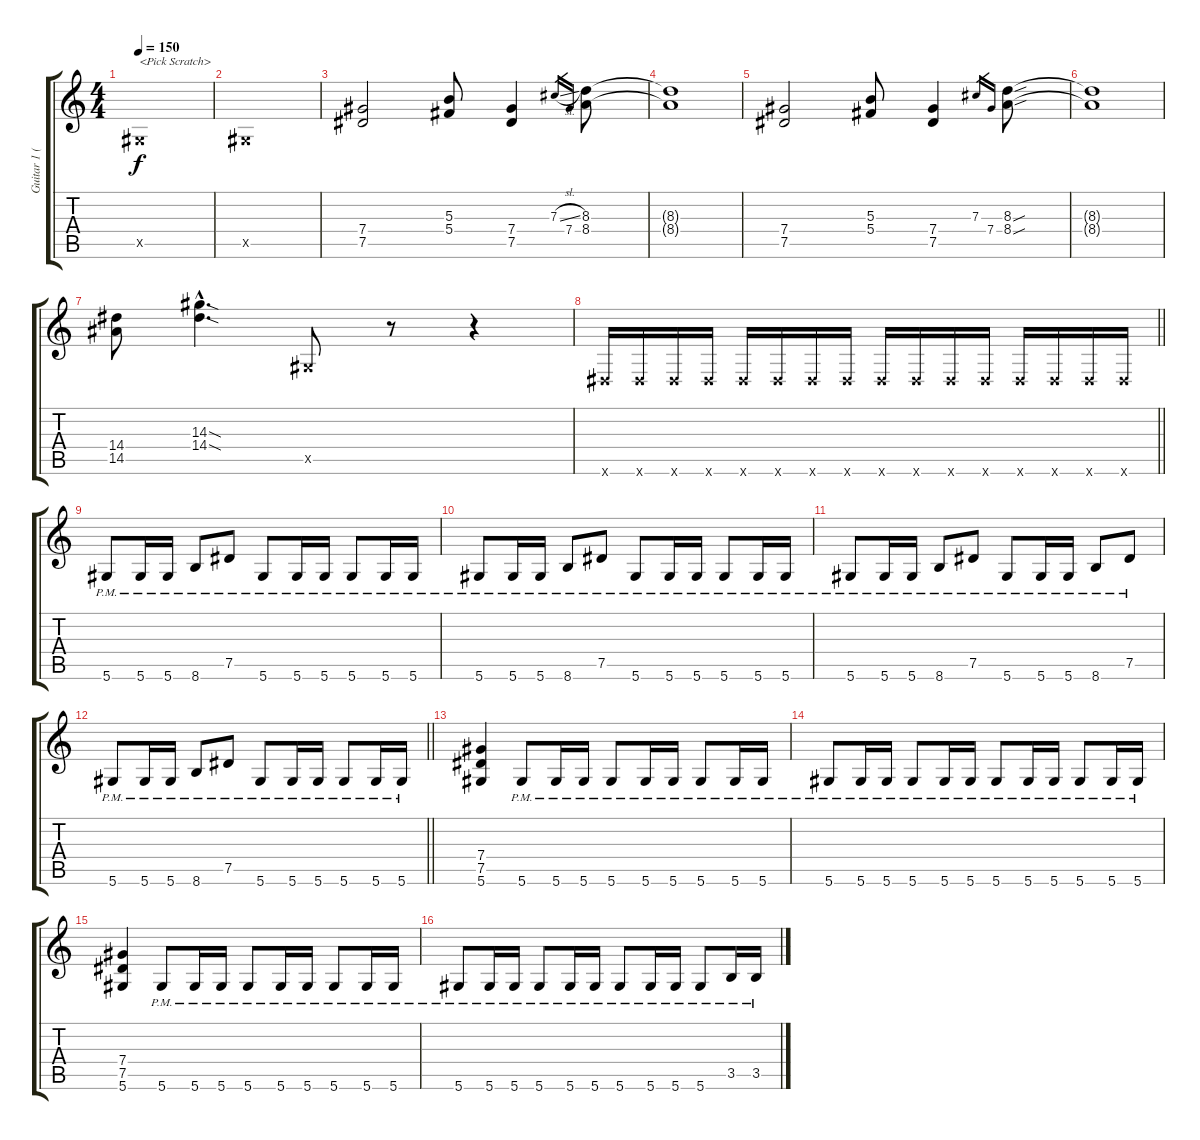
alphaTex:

\track ("Guitar 1 (SheJa)" "Guitar 1 (") {instrument distortionguitar}
\staff {score tabs}
\tuning (Eb4 Bb3 Gb3 Db3 Ab2 Eb2) {hide}
\ts (4 4)
\tempo 150
\clef g2
\ks c
0.5{x}.1{txt "<Pick Scratch>" dy f instrument distortionguitar} |
0.5{x}.1 |
(7.4 7.5).2 (5.3 5.4).8 (7.4 7.5).4 7.3{sl}.16{gr} 7.4.16{gr} (8.3 8.4).8 |
(8.3{t} 8.4{t}).1 |
(7.4 7.5).2 (5.3 5.4).8 (7.4 7.5).4 7.3.16{gr} 7.4.16{gr} (8.3{sou} 8.4{sou}).8 |
(8.3{t} 8.4{t}).1 |
(14.4 14.5).8 (14.3{sod hac} 14.4{sod hac}).4{d} 0.5{x}.8 r.8 r.4 |
\barLineRight lightlight
0.6{x}.16 0.6{x}.16 0.6{x}.16 0.6{x}.16 0.6{x}.16 0.6{x}.16 0.6{x}.16 0.6{x}.16 0.6{x}.16 0.6{x}.16 0.6{x}.16 0.6{x}.16 0.6{x}.16 0.6{x}.16 0.6{x}.16 0.6{x}.16 |
5.6{pm}.8 5.6{pm}.16 5.6{pm}.16 8.6{pm}.8 7.5{pm}.8 5.6{pm}.8 5.6{pm}.16 5.6{pm}.16 5.6{pm}.8 5.6{pm}.16 5.6{pm}.16 |
5.6{pm}.8 5.6{pm}.16 5.6{pm}.16 8.6{pm}.8 7.5{pm}.8 5.6{pm}.8 5.6{pm}.16 5.6{pm}.16 5.6{pm}.8 5.6{pm}.16 5.6{pm}.16 |
5.6{pm}.8 5.6{pm}.16 5.6{pm}.16 8.6{pm}.8 7.5{pm}.8 5.6{pm}.8 5.6{pm}.16 5.6{pm}.16 8.6{pm}.8 7.5{pm}.8 |
\barLineRight lightlight
5.6{pm}.8 5.6{pm}.16 5.6{pm}.16 8.6{pm}.8 7.5{pm}.8 5.6{pm}.8 5.6{pm}.16 5.6{pm}.16 5.6{pm}.8 5.6{pm}.16 5.6{pm}.16 |
(7.4 7.5 5.6).4 5.6{pm}.8 5.6{pm}.16 5.6{pm}.16 5.6{pm}.8 5.6{pm}.16 5.6{pm}.16 5.6{pm}.8 5.6{pm}.16 5.6{pm}.16 |
5.6{pm}.8 5.6{pm}.16 5.6{pm}.16 5.6{pm}.8 5.6{pm}.16 5.6{pm}.16 5.6{pm}.8 5.6{pm}.16 5.6{pm}.16 5.6{pm}.8 5.6{pm}.16 5.6{pm}.16 |
(7.4 7.5 5.6).4 5.6{pm}.8 5.6{pm}.16 5.6{pm}.16 5.6{pm}.8 5.6{pm}.16 5.6{pm}.16 5.6{pm}.8 5.6{pm}.16 5.6{pm}.16 |
5.6{pm}.8 5.6{pm}.16 5.6{pm}.16 5.6{pm}.8 5.6{pm}.16 5.6{pm}.16 5.6{pm}.8 5.6{pm}.16 5.6{pm}.16 5.6{pm}.8 3.5{pm}.16 3.5{pm}.16
